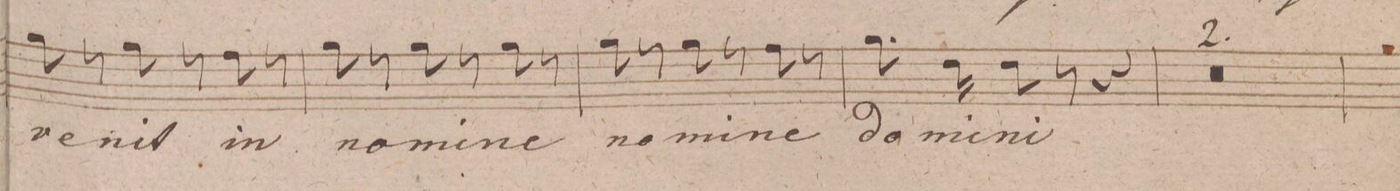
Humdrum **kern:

**kern	**text	**dynam
*I"Alto.	*	*
*clefC3	*	*
*k[f#c#g#]	*	*
*M3/4	*	*
8a\	ve-	.
8r	.	.
8a\	-nit	.
8r	.	.
8g#\	in	.
8r	.	.
=87	=87	=87
8a\	no-	.
8r	.	.
8a\	-mi-	.
8r	.	.
8a\	-ne	.
8r	.	.
=88	=88	=88
8a\	no-	.
8r	.	.
8a\	-mi-	.
8r	.	.
8g#\	-ne	.
8r	.	.
=89	=89	=89
8.a\	do-	.
*16\right	*	*
16e\	-mi-	.
8e\	-ni	.
8r	.	.
4r	.	.
=90	=90	=90
1.r	.	.
=91	=91	=91
=92	=92	=92
*-	*-	*-
